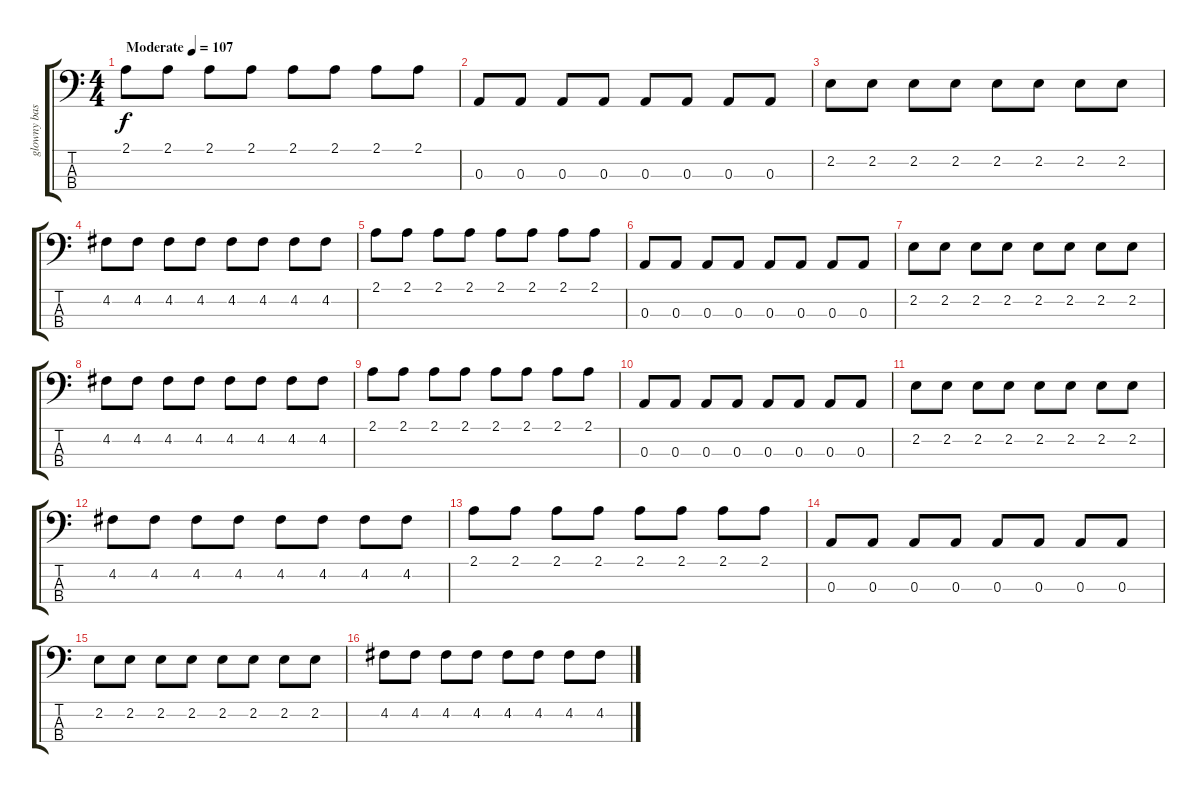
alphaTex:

\track ("glowny bas" "glowny bas") {instrument electricbassfinger}
\staff {score tabs}
\tuning (G2 D2 A1 E1) {hide}
\ts (4 4)
\tempo (107 "Moderate")
\clef f4
\ks c
2.1.8{dy f volume 10 instrument electricbassfinger} 2.1.8 2.1.8 2.1.8 2.1.8 2.1.8 2.1.8 2.1.8 |
0.3.8 0.3.8 0.3.8 0.3.8 0.3.8 0.3.8 0.3.8 0.3.8 |
2.2.8 2.2.8 2.2.8 2.2.8 2.2.8 2.2.8 2.2.8 2.2.8 |
4.2.8 4.2.8 4.2.8 4.2.8 4.2.8 4.2.8 4.2.8 4.2.8 |
2.1.8 2.1.8 2.1.8 2.1.8 2.1.8 2.1.8 2.1.8 2.1.8 |
0.3.8 0.3.8 0.3.8 0.3.8 0.3.8 0.3.8 0.3.8 0.3.8 |
2.2.8 2.2.8 2.2.8 2.2.8 2.2.8 2.2.8 2.2.8 2.2.8 |
4.2.8 4.2.8 4.2.8 4.2.8 4.2.8 4.2.8 4.2.8 4.2.8 |
2.1.8 2.1.8 2.1.8 2.1.8 2.1.8 2.1.8 2.1.8 2.1.8 |
0.3.8 0.3.8 0.3.8 0.3.8 0.3.8 0.3.8 0.3.8 0.3.8 |
2.2.8 2.2.8 2.2.8 2.2.8 2.2.8 2.2.8 2.2.8 2.2.8 |
4.2.8 4.2.8 4.2.8 4.2.8 4.2.8 4.2.8 4.2.8 4.2.8 |
2.1.8 2.1.8 2.1.8 2.1.8 2.1.8 2.1.8 2.1.8 2.1.8 |
0.3.8 0.3.8 0.3.8 0.3.8 0.3.8 0.3.8 0.3.8 0.3.8 |
2.2.8 2.2.8 2.2.8 2.2.8 2.2.8 2.2.8 2.2.8 2.2.8 |
4.2.8 4.2.8 4.2.8 4.2.8 4.2.8 4.2.8 4.2.8 4.2.8
